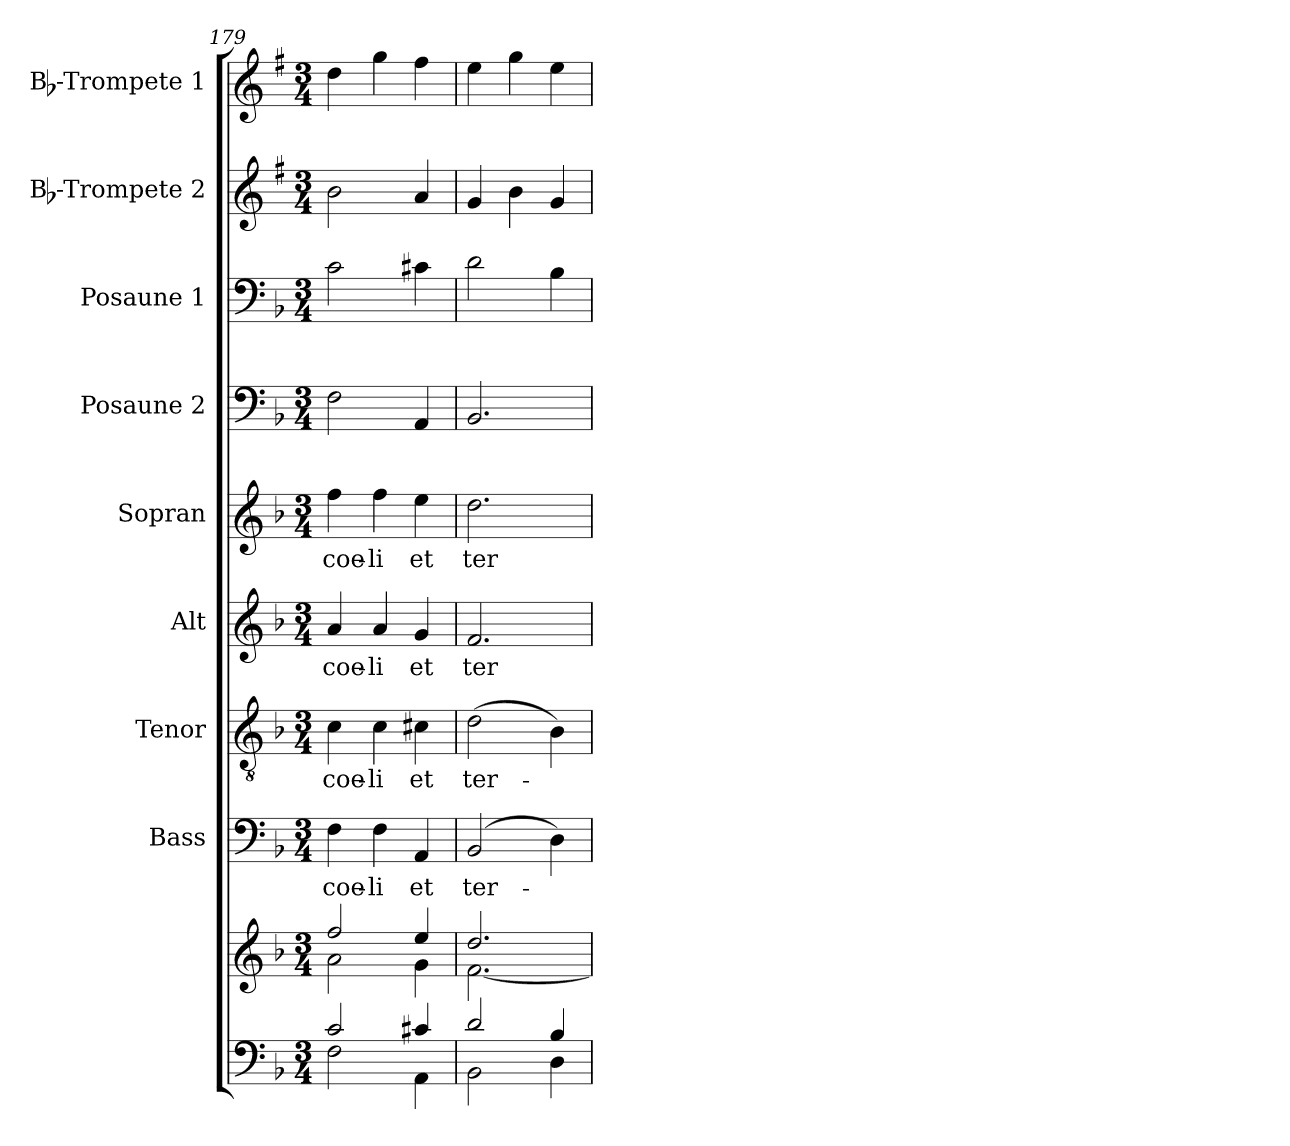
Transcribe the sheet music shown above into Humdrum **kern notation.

**kern	**kern	**kern	**text	**kern	**text	**kern	**text	**kern	**text	**kern	**kern	**kern	**kern
*part9	*part9	*part8	*part8	*part7	*part7	*part6	*part6	*part5	*part5	*part4	*part3	*part2	*part1
*staff10	*staff9	*staff8	*staff8	*staff7	*staff7	*staff6	*staff6	*staff5	*staff5	*staff4	*staff3	*staff2	*staff1
*	*	*I"Bass	*	*I"Tenor	*	*I"Alt	*	*I"Sopran	*	*I"Posaune 2	*I"Posaune 1	*I"Bb-Trompete 2	*I"Bb-Trompete 1
*	*	*I'B.	*	*I'T.	*	*I'A.	*	*I'S.	*	*I'Pos. 2	*I'Pos. 1	*I'Bb Trp. 2	*I'Bb Trp. 1
*clefF4	*clefG2	*clefF4	*	*clefGv2	*	*clefG2	*	*clefG2	*	*clefF4	*clefF4	*clefG2	*clefG2
*	*	*	*	*	*	*	*	*	*	*	*	*ITrd1c2	*ITrd1c2
*k[b-]	*k[b-]	*k[b-]	*	*k[b-]	*	*k[b-]	*	*k[b-]	*	*k[b-]	*k[b-]	*k[b-]	*k[b-]
*F:	*F:	*F:	*	*F:	*	*F:	*	*F:	*	*F:	*F:	*F:	*F:
*M3/4	*M3/4	*M3/4	*	*M3/4	*	*M3/4	*	*M3/4	*	*M3/4	*M3/4	*M3/4	*M3/4
=179	=179	=179	=179	=179	=179	=179	=179	=179	=179	=179	=179	=179	=179
*^	*^	*	*	*	*	*	*	*	*	*	*	*	*
!	!	!	!	!	!LO:LY:b	!	!LO:LY:b	!	!LO:LY:b	!	!LO:LY:b	!	!	!	!
2c/	2F\	2ff/	2a\	4F\	coe-	4c\	coe-	4a/	coe-	4ff\	coe-	2F\	2c\	2a\	4cc\
!	!	!	!	!	!LO:LY:b	!	!LO:LY:b	!	!LO:LY:b	!	!LO:LY:b	!	!	!	!
.	.	.	.	4F\	-li	4c\	-li	4a/	-li	4ff\	-li	.	.	.	4ff\
!	!	!	!	!	!LO:LY:b	!	!LO:LY:b	!	!LO:LY:b	!	!LO:LY:b	!	!	!	!
4c#X/	4AA\	4ee/	4g\	4AA/	et	4c#X\	et	4g/	et	4ee\	et	4AA/	4c#X\	4g/	4ee\
=180	=180	=180	=180	=180	=180	=180	=180	=180	=180	=180	=180	=180	=180	=180	=180
!	!	!	!	!	!LO:LY:b	!	!LO:LY:b	!	!LO:LY:b	!	!LO:LY:b	!	!	!	!
2d/	2BB-\	2.dd/	[<2.f\	(2BB-/	ter-	(>2d\	ter-	2.f/	ter-	2.dd\	ter-	2.BB-/	2d\	4f/	4dd\
.	.	.	.	.	.	.	.	.	.	.	.	.	.	4a\	4ff\
4B-/	4D\	.	.	4D\)	.	4B-\)	.	.	.	.	.	.	4B-\	4f/	4dd\
*v	*v	*	*	*	*	*	*	*	*	*	*	*	*	*	*
*	*v	*v	*	*	*	*	*	*	*	*	*	*	*	*
=	=	=	=	=	=	=	=	=	=	=	=	=	=
*-	*-	*-	*-	*-	*-	*-	*-	*-	*-	*-	*-	*-	*-
